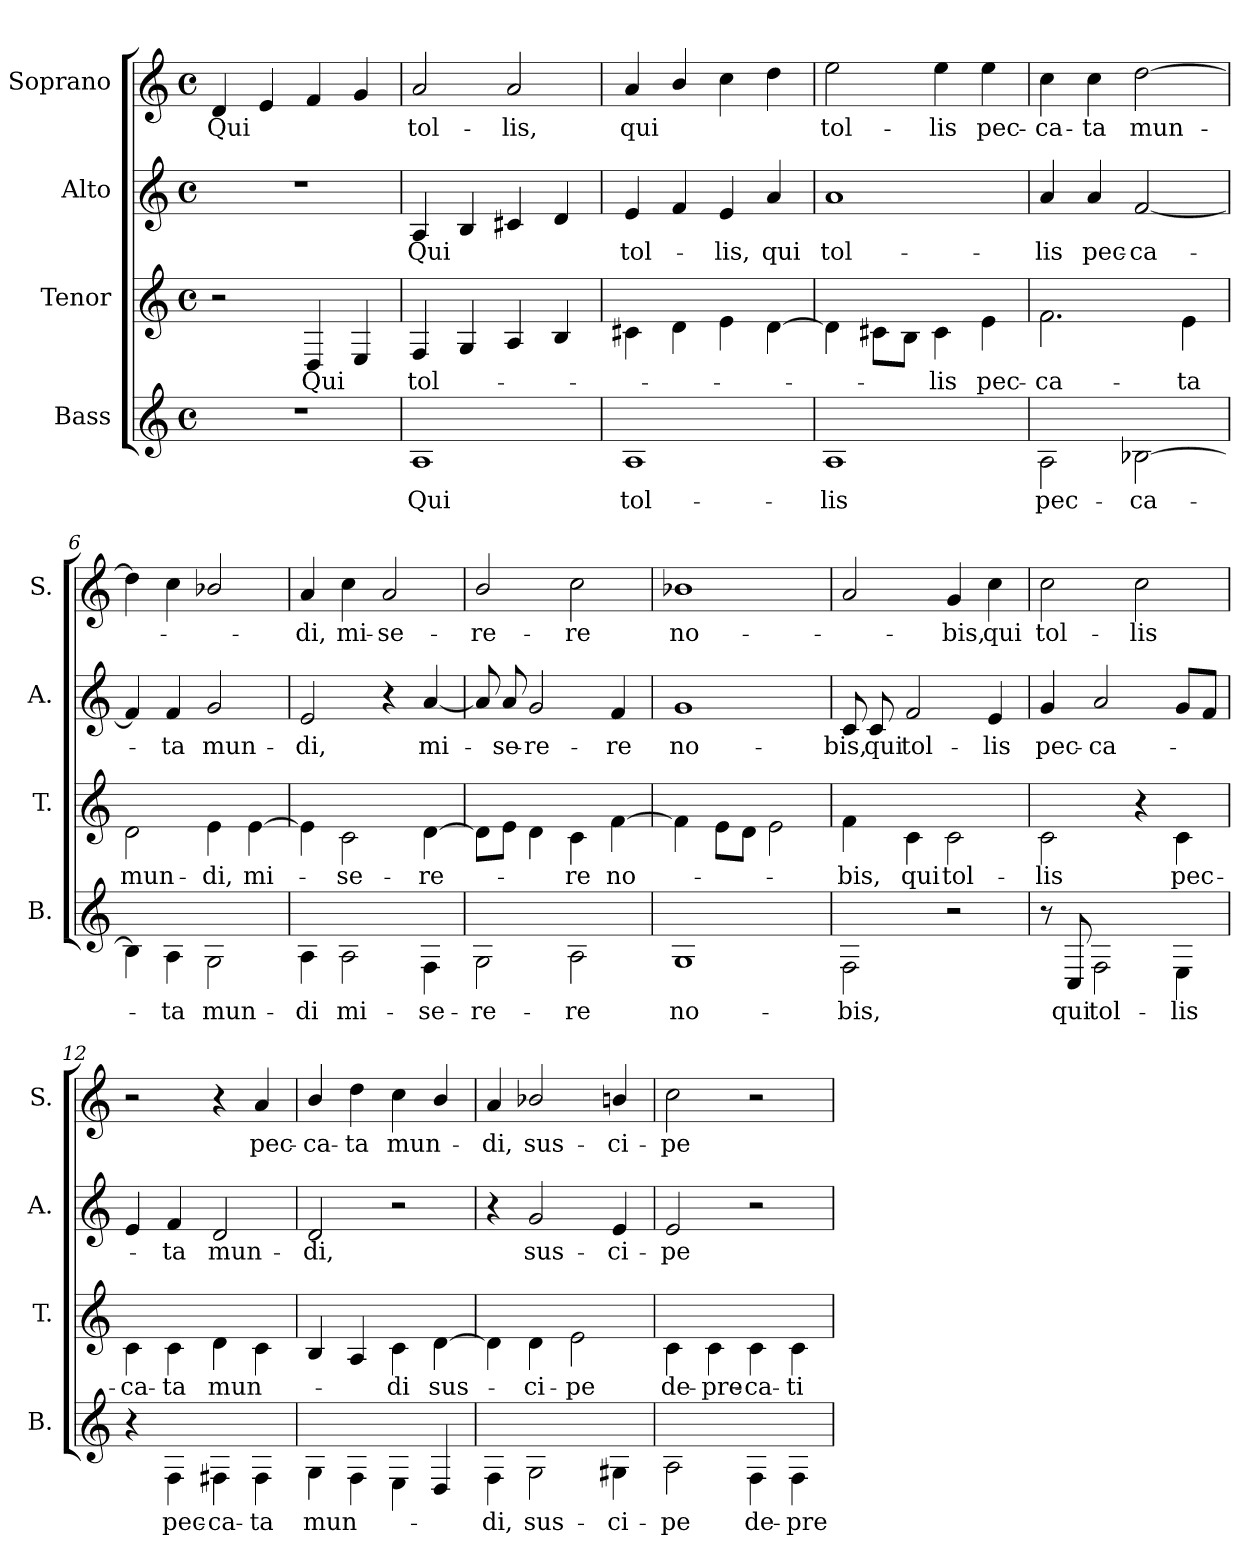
**kern	**text	**kern	**text	**kern	**text	**kern	**text
*part4	*part4	*part3	*part3	*part2	*part2	*part1	*part1
*staff4	*staff4	*staff3	*staff3	*staff2	*staff2	*staff1	*staff1
*I"Bass	*	*I"Tenor	*	*I"Alto	*	*I"Soprano	*
*I'B.	*	*I'T.	*	*I'A.	*	*I'S.	*
*clefG2	*	*clefG2	*	*clefG2	*	*clefG2	*
*	*	*ITrd7c12	*	*	*	*	*
*k[]	*	*k[]	*	*k[]	*	*k[]	*
*M4/4	*	*M4/4	*	*M4/4	*	*M4/4	*
*met(c)	*	*met(c)	*	*met(c)	*	*met(c)	*
=1	=1	=1	=1	=1	=1	=1	=1
!	!	!	!	!	!	!	!LO:LY:b
1r	.	2r	.	1r	.	4d/	Qui
.	.	.	.	.	.	4e/	.
!	!	!	!LO:LY:b	!	!	!	!
.	.	4DD/	Qui	.	.	4f/	.
.	.	4EE/	.	.	.	4g/	.
=2	=2	=2	=2	=2	=2	=2	=2
!	!LO:LY:b	!	!LO:LY:b	!	!LO:LY:b	!	!LO:LY:b
1A	Qui	4FF/	tol-	4A/	Qui	2a/	tol-
.	.	4GG/	.	4B/	.	.	.
!	!	!	!	!	!	!	!LO:LY:b
.	.	4AA/	.	4c#X/	.	2a/	-lis,
.	.	4BB/	.	4d/	.	.	.
=3	=3	=3	=3	=3	=3	=3	=3
!	!LO:LY:b	!	!	!	!LO:LY:b	!	!LO:LY:b
1A	tol-	4C#X\	.	4e/	tol-	4a/	qui
.	.	4D\	.	4f/	.	4b/	.
!	!	!	!	!	!LO:LY:b	!	!
.	.	4E\	.	4e/	-lis,	4cc\	.
!	!	!	!	!	!LO:LY:b	!	!
.	.	[4D\	.	4a/	qui	4dd\	.
=4	=4	=4	=4	=4	=4	=4	=4
!	!LO:LY:b	!	!	!	!LO:LY:b	!	!LO:LY:b
1A	-lis	4D\]	.	1a	tol-	2ee\	tol-
.	.	8C#X\L	.	.	.	.	.
.	.	8BB\J	.	.	.	.	.
!	!	!	!LO:LY:b	!	!	!	!LO:LY:b
.	.	4C#\	-lis	.	.	4ee\	-lis
!	!	!	!LO:LY:b	!	!	!	!LO:LY:b
.	.	4E\	pec-	.	.	4ee\	pec-
=5	=5	=5	=5	=5	=5	=5	=5
!	!LO:LY:b	!	!LO:LY:b	!	!LO:LY:b	!	!LO:LY:b
2A\	pec-	2.F\	-ca-	4a/	-lis	4cc\	-ca-
!	!	!	!	!	!LO:LY:b	!	!LO:LY:b
.	.	.	.	4a/	pec-	4cc\	-ta
!	!LO:LY:b	!	!	!	!LO:LY:b	!	!LO:LY:b
[2B-X\	-ca-	.	.	[2f/	-ca-	[2dd\	mun-
!	!	!	!LO:LY:b	!	!	!	!
.	.	4E\	-ta	.	.	.	.
=6	=6	=6	=6	=6	=6	=6	=6
!	!	!	!LO:LY:b	!	!	!	!
4B-\]	.	2D\	mun-	4f/]	.	4dd\]	.
!	!LO:LY:b	!	!	!	!LO:LY:b	!	!
4A\	-ta	.	.	4f/	-ta	4cc\	.
!	!LO:LY:b	!	!LO:LY:b	!	!LO:LY:b	!	!
2G\	mun-	4E\	-di,	2g/	mun-	2b-X/	.
!	!	!	!LO:LY:b	!	!	!	!
.	.	[4E\	mi-	.	.	.	.
=7	=7	=7	=7	=7	=7	=7	=7
!	!LO:LY:b	!	!	!	!LO:LY:b	!	!LO:LY:b
4A\	-di	4E\]	.	2e/	-di,	4a/	-di,
!	!LO:LY:b	!	!LO:LY:b	!	!	!	!LO:LY:b
2A\	mi-	2C\	-se-	.	.	4cc\	mi-
!	!	!	!	!	!	!	!LO:LY:b
.	.	.	.	4r	.	2a/	-se-
!	!LO:LY:b	!	!LO:LY:b	!	!LO:LY:b	!	!
4F\	-se-	[4D\	-re-	[4a/	mi-	.	.
=8	=8	=8	=8	=8	=8	=8	=8
!	!LO:LY:b	!	!	!	!	!	!LO:LY:b
2G\	-re-	8D\L]	.	8a/]	.	2b/	-re-
!	!	!	!	!	!LO:LY:b	!	!
.	.	8E\J	.	8a/	-se-	.	.
!	!	!	!	!	!LO:LY:b	!	!
.	.	4D\	.	2g/	-re-	.	.
!	!LO:LY:b	!	!LO:LY:b	!	!	!	!LO:LY:b
2A\	-re	4C\	-re	.	.	2cc\	-re
!	!	!	!LO:LY:b	!	!LO:LY:b	!	!
.	.	[4F\	no-	4f/	-re	.	.
=9	=9	=9	=9	=9	=9	=9	=9
!	!LO:LY:b	!	!	!	!LO:LY:b	!	!LO:LY:b
1G	no-	4F\]	.	1g	no-	1b-X	no-
.	.	8E\L	.	.	.	.	.
.	.	8D\J	.	.	.	.	.
.	.	2E\	.	.	.	.	.
=10	=10	=10	=10	=10	=10	=10	=10
!	!LO:LY:b	!	!LO:LY:b	!	!LO:LY:b	!	!
2F\	-bis,	4F\	-bis,	8c/	-bis,	2a/	.
!	!	!	!	!	!LO:LY:b	!	!
.	.	.	.	8c/	qui	.	.
!	!	!	!LO:LY:b	!	!LO:LY:b	!	!
.	.	4C\	qui	2f/	tol-	.	.
!	!	!	!LO:LY:b	!	!	!	!LO:LY:b
2r	.	2C\	tol-	.	.	4g/	-bis,
!	!	!	!	!	!LO:LY:b	!	!LO:LY:b
.	.	.	.	4e/	-lis	4cc\	qui
=11	=11	=11	=11	=11	=11	=11	=11
!	!	!	!LO:LY:b	!	!LO:LY:b	!	!LO:LY:b
8r	.	2C\	-lis	4g/	pec-	2cc\	tol-
!	!LO:LY:b	!	!	!	!	!	!
8C/	qui	.	.	.	.	.	.
!	!LO:LY:b	!	!	!	!LO:LY:b	!	!
2F\	tol-	.	.	2a/	-ca-	.	.
!	!	!	!	!	!	!	!LO:LY:b
.	.	4r	.	.	.	2cc\	-lis
!	!LO:LY:b	!	!LO:LY:b	!	!	!	!
4E\	-lis	4C\	pec-	8g/L	.	.	.
.	.	.	.	8f/J	.	.	.
=12	=12	=12	=12	=12	=12	=12	=12
!	!	!	!LO:LY:b	!	!	!	!
4r	.	4C\	-ca-	4e/	.	2r	.
!	!LO:LY:b	!	!LO:LY:b	!	!LO:LY:b	!	!
4F\	pec-	4C\	-ta	4f/	-ta	.	.
!	!LO:LY:b	!	!LO:LY:b	!	!LO:LY:b	!	!
4F#X\	-ca-	4D\	mun-	2d/	mun-	4r	.
!	!LO:LY:b	!	!	!	!	!	!LO:LY:b
4F#\	-ta	4C\	.	.	.	4a/	pec-
=13	=13	=13	=13	=13	=13	=13	=13
!	!LO:LY:b	!	!	!	!LO:LY:b	!	!LO:LY:b
4G\	mun-	4BB/	.	2d/	-di,	4b/	-ca-
!	!	!	!	!	!	!	!LO:LY:b
4F\	.	4AA/	.	.	.	4dd\	-ta
!	!	!	!LO:LY:b	!	!	!	!LO:LY:b
4E\	.	4C\	-di	2r	.	4cc\	mun-
!	!	!	!LO:LY:b	!	!	!	!
4D/	.	[4D\	sus-	.	.	4b/	.
=14	=14	=14	=14	=14	=14	=14	=14
!	!LO:LY:b	!	!	!	!	!	!LO:LY:b
4F\	-di,	4D\]	.	4r	.	4a/	-di,
!	!LO:LY:b	!	!LO:LY:b	!	!LO:LY:b	!	!LO:LY:b
2G\	sus-	4D\	-ci-	2g/	sus-	2b-X/	sus-
!	!	!	!LO:LY:b	!	!	!	!
.	.	2E\	-pe	.	.	.	.
!	!LO:LY:b	!	!	!	!LO:LY:b	!	!LO:LY:b
4G#X\	-ci-	.	.	4e/	-ci-	4bn/	-ci-
=15	=15	=15	=15	=15	=15	=15	=15
!	!LO:LY:b	!	!LO:LY:b	!	!LO:LY:b	!	!LO:LY:b
2A\	-pe	4C\	de-	2e/	-pe	2cc\	-pe
!	!	!	!LO:LY:b	!	!	!	!
.	.	4C\	-pre-	.	.	.	.
!	!LO:LY:b	!	!LO:LY:b	!	!	!	!
4F\	de-	4C\	-ca-	2r	.	2r	.
!	!LO:LY:b	!	!LO:LY:b	!	!	!	!
4F\	-pre-	4C\	-ti-	.	.	.	.
=	=	=	=	=	=	=	=
*-	*-	*-	*-	*-	*-	*-	*-
